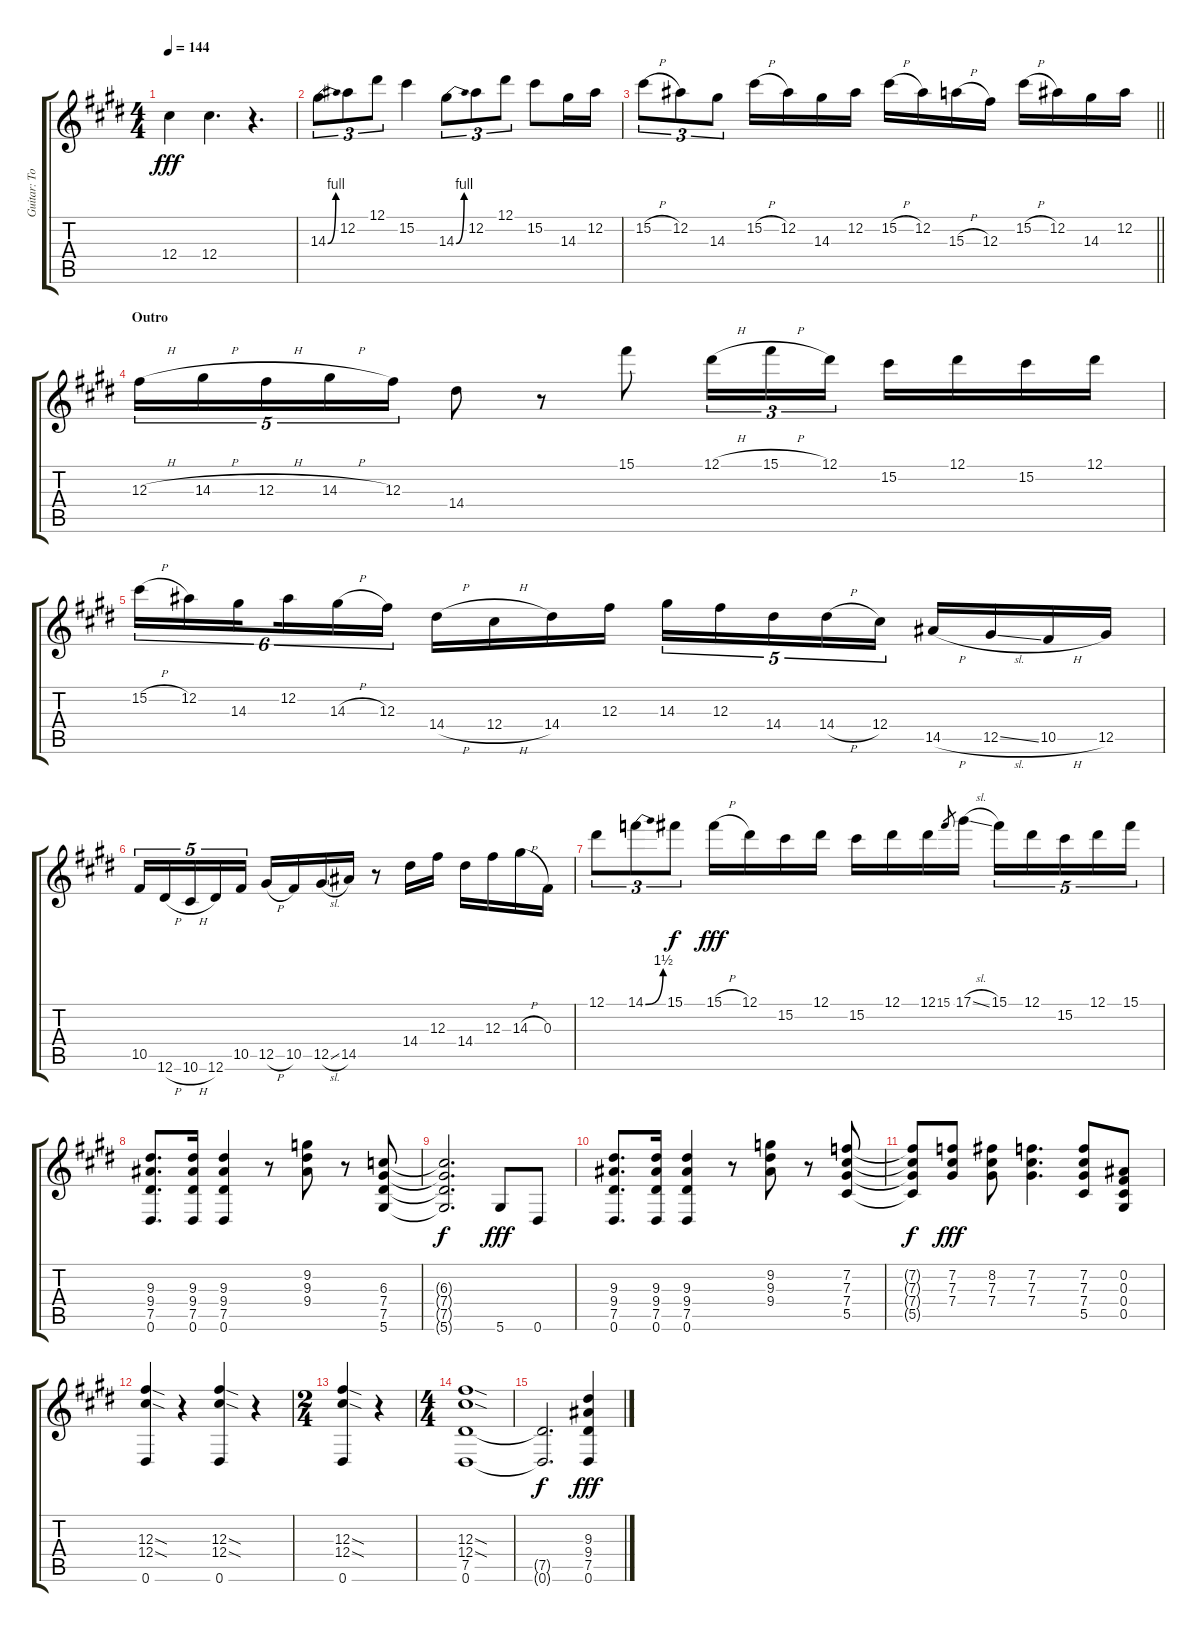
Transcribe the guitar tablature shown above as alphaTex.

\track ("Guitar: Tony" "Guitar: To") {instrument distortionguitar}
\staff {score tabs}
\tuning (Eb4 Bb3 Gb3 Db3 Ab2 Eb2) {hide}
\ts (4 4)
\tempo 144
\clef g2
\ks e
12.4.4{dy fff} 12.4.4{d} r.4{d} |
14.3{be (bend 0 0 60 4)}.8{tu (3 2)} 12.2.8{tu (3 2)} 12.1.8{tu (3 2)} 15.2.4 14.3{be (bend 0 0 60 4)}.8{tu (3 2)} 12.2.8{tu (3 2)} 12.1.8{tu (3 2)} 15.2.8 14.3.16 12.2.16 |
\barLineRight lightlight
15.2{h}.8{tu (3 2)} 12.2.8{tu (3 2)} 14.3.8{tu (3 2)} 15.2{h}.16 12.2.16 14.3.16 12.2.16 15.2{h}.16 12.2.16 15.3{h}.16 12.3.16 15.2{h}.16 12.2.16 14.3.16 12.2.16 |
\section ("" "Outro")
12.3{h}.16{tu (5 4)} 14.3{h}.16{tu (5 4)} 12.3{h}.16{tu (5 4)} 14.3{h}.16{tu (5 4)} 12.3.16{tu (5 4)} 14.4.8 r.8 15.1.8 12.1{h}.16{tu (3 2)} 15.1{h}.16{tu (3 2)} 12.1.16{tu (3 2)} 15.2.16 12.1.16 15.2.16 12.1.16 |
15.2{h}.16{tu (6 4)} 12.2.16{tu (6 4)} 14.3.16{tu (6 4) beam splitsecondary} 12.2.16{tu (6 4)} 14.3{h}.16{tu (6 4)} 12.3.16{tu (6 4)} 14.4{h}.16 12.4{h}.16 14.4.16 12.3.16 14.3.16{tu (5 4)} 12.3.16{tu (5 4)} 14.4.16{tu (5 4)} 14.4{h}.16{tu (5 4)} 12.4.16{tu (5 4)} 14.5{h}.16 12.5{sl}.16 10.5{h}.16 12.5.16 |
10.5.16{tu (5 4)} 12.6{h}.16{tu (5 4)} 10.6{h}.16{tu (5 4)} 12.6.16{tu (5 4)} 10.5.16{tu (5 4)} 12.5{h}.16 10.5.16 12.5{sl}.16 14.5.16 r.8 14.4.16 12.3.16 14.4.16 12.3.16 14.3{h}.16 0.3.16 |
12.1.8{tu (3 2)} 14.1{be (bend 0 0 60 6)}.8{tu (3 2)} 15.1.8{tu (3 2) dy f} 15.1{h}.16{dy fff} 12.1.16 15.2.16 12.1.16 15.2.16 12.1.16 12.1.16 15.1.8{gr} 17.1{sl}.16 15.1.16{tu (5 4)} 12.1.16{tu (5 4)} 15.2.16{tu (5 4)} 12.1.16{tu (5 4)} 15.1.16{tu (5 4)} |
(9.3 9.4 7.5 0.6).8{d} (9.3 9.4 7.5 0.6).16 (9.3 9.4 7.5 0.6).4 r.8 (9.2 9.3 9.4).8 r.8 (6.3 7.4 7.5 5.6).8 |
(6.3{t} 7.4{t} 7.5{t} 5.6{t}).2{d dy f} 5.6.8{dy fff} 0.6.8 |
(9.3 9.4 7.5 0.6).8{d} (9.3 9.4 7.5 0.6).16 (9.3 9.4 7.5 0.6).4 r.8 (9.2 9.3 9.4).8 r.8 (7.2 7.3 7.4 5.5).8 |
(7.2{t} 7.3{t} 7.4{t} 5.5{t}).8{dy f} (7.2 7.3 7.4).8{dy fff} (8.2 7.3 7.4).8 (7.2 7.3 7.4).4{d} (7.2 7.3 7.4 5.5).8 (0.2 0.3 0.4 0.5).8 |
(12.3{sod} 12.4{sod} 0.6).4 r.4 (12.3{sod} 12.4{sod} 0.6).4 r.4 |
\ts (2 4)
(12.3{sod} 12.4{sod} 0.6).4 r.4 |
\ts (4 4)
(12.3{sod} 12.4{sod} 7.5 0.6).1 |
(7.5{t} 0.6{t}).2{d dy f} (9.3 9.4 7.5 0.6).4{dy fff}
